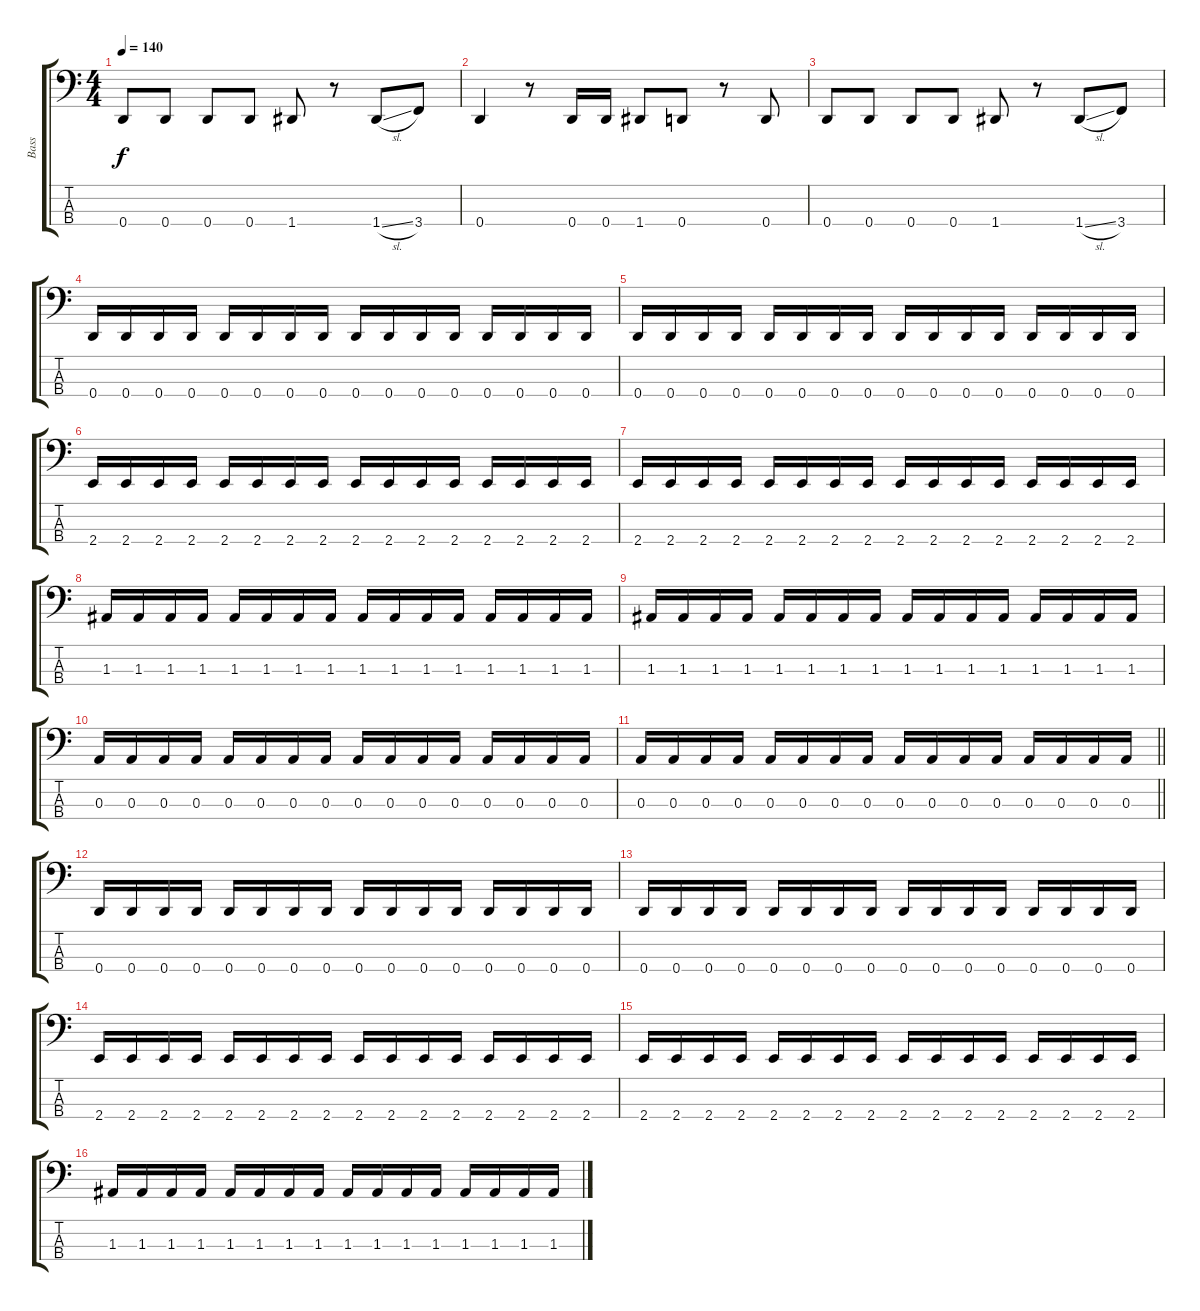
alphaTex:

\track ("Bass" "Bass") {instrument electricbasspick}
\staff {score tabs}
\tuning (G2 D2 A1 D1) {hide}
\ts (4 4)
\tempo 140
\clef f4
\ks c
0.4.8{dy f} 0.4.8 0.4.8 0.4.8 1.4.8 r.8 1.4{sl}.8 3.4.8 |
0.4.4 r.8 0.4.16 0.4.16 1.4.8 0.4.8 r.8 0.4.8 |
0.4.8 0.4.8 0.4.8 0.4.8 1.4.8 r.8 1.4{sl}.8 3.4.8 |
0.4.16 0.4.16 0.4.16 0.4.16 0.4.16 0.4.16 0.4.16 0.4.16 0.4.16 0.4.16 0.4.16 0.4.16 0.4.16 0.4.16 0.4.16 0.4.16 |
0.4.16 0.4.16 0.4.16 0.4.16 0.4.16 0.4.16 0.4.16 0.4.16 0.4.16 0.4.16 0.4.16 0.4.16 0.4.16 0.4.16 0.4.16 0.4.16 |
2.4.16 2.4.16 2.4.16 2.4.16 2.4.16 2.4.16 2.4.16 2.4.16 2.4.16 2.4.16 2.4.16 2.4.16 2.4.16 2.4.16 2.4.16 2.4.16 |
2.4.16 2.4.16 2.4.16 2.4.16 2.4.16 2.4.16 2.4.16 2.4.16 2.4.16 2.4.16 2.4.16 2.4.16 2.4.16 2.4.16 2.4.16 2.4.16 |
1.3.16 1.3.16 1.3.16 1.3.16 1.3.16 1.3.16 1.3.16 1.3.16 1.3.16 1.3.16 1.3.16 1.3.16 1.3.16 1.3.16 1.3.16 1.3.16 |
1.3.16 1.3.16 1.3.16 1.3.16 1.3.16 1.3.16 1.3.16 1.3.16 1.3.16 1.3.16 1.3.16 1.3.16 1.3.16 1.3.16 1.3.16 1.3.16 |
0.3.16 0.3.16 0.3.16 0.3.16 0.3.16 0.3.16 0.3.16 0.3.16 0.3.16 0.3.16 0.3.16 0.3.16 0.3.16 0.3.16 0.3.16 0.3.16 |
\barLineRight lightlight
0.3.16 0.3.16 0.3.16 0.3.16 0.3.16 0.3.16 0.3.16 0.3.16 0.3.16 0.3.16 0.3.16 0.3.16 0.3.16 0.3.16 0.3.16 0.3.16 |
0.4.16 0.4.16 0.4.16 0.4.16 0.4.16 0.4.16 0.4.16 0.4.16 0.4.16 0.4.16 0.4.16 0.4.16 0.4.16 0.4.16 0.4.16 0.4.16 |
0.4.16 0.4.16 0.4.16 0.4.16 0.4.16 0.4.16 0.4.16 0.4.16 0.4.16 0.4.16 0.4.16 0.4.16 0.4.16 0.4.16 0.4.16 0.4.16 |
2.4.16 2.4.16 2.4.16 2.4.16 2.4.16 2.4.16 2.4.16 2.4.16 2.4.16 2.4.16 2.4.16 2.4.16 2.4.16 2.4.16 2.4.16 2.4.16 |
2.4.16 2.4.16 2.4.16 2.4.16 2.4.16 2.4.16 2.4.16 2.4.16 2.4.16 2.4.16 2.4.16 2.4.16 2.4.16 2.4.16 2.4.16 2.4.16 |
1.3.16 1.3.16 1.3.16 1.3.16 1.3.16 1.3.16 1.3.16 1.3.16 1.3.16 1.3.16 1.3.16 1.3.16 1.3.16 1.3.16 1.3.16 1.3.16
